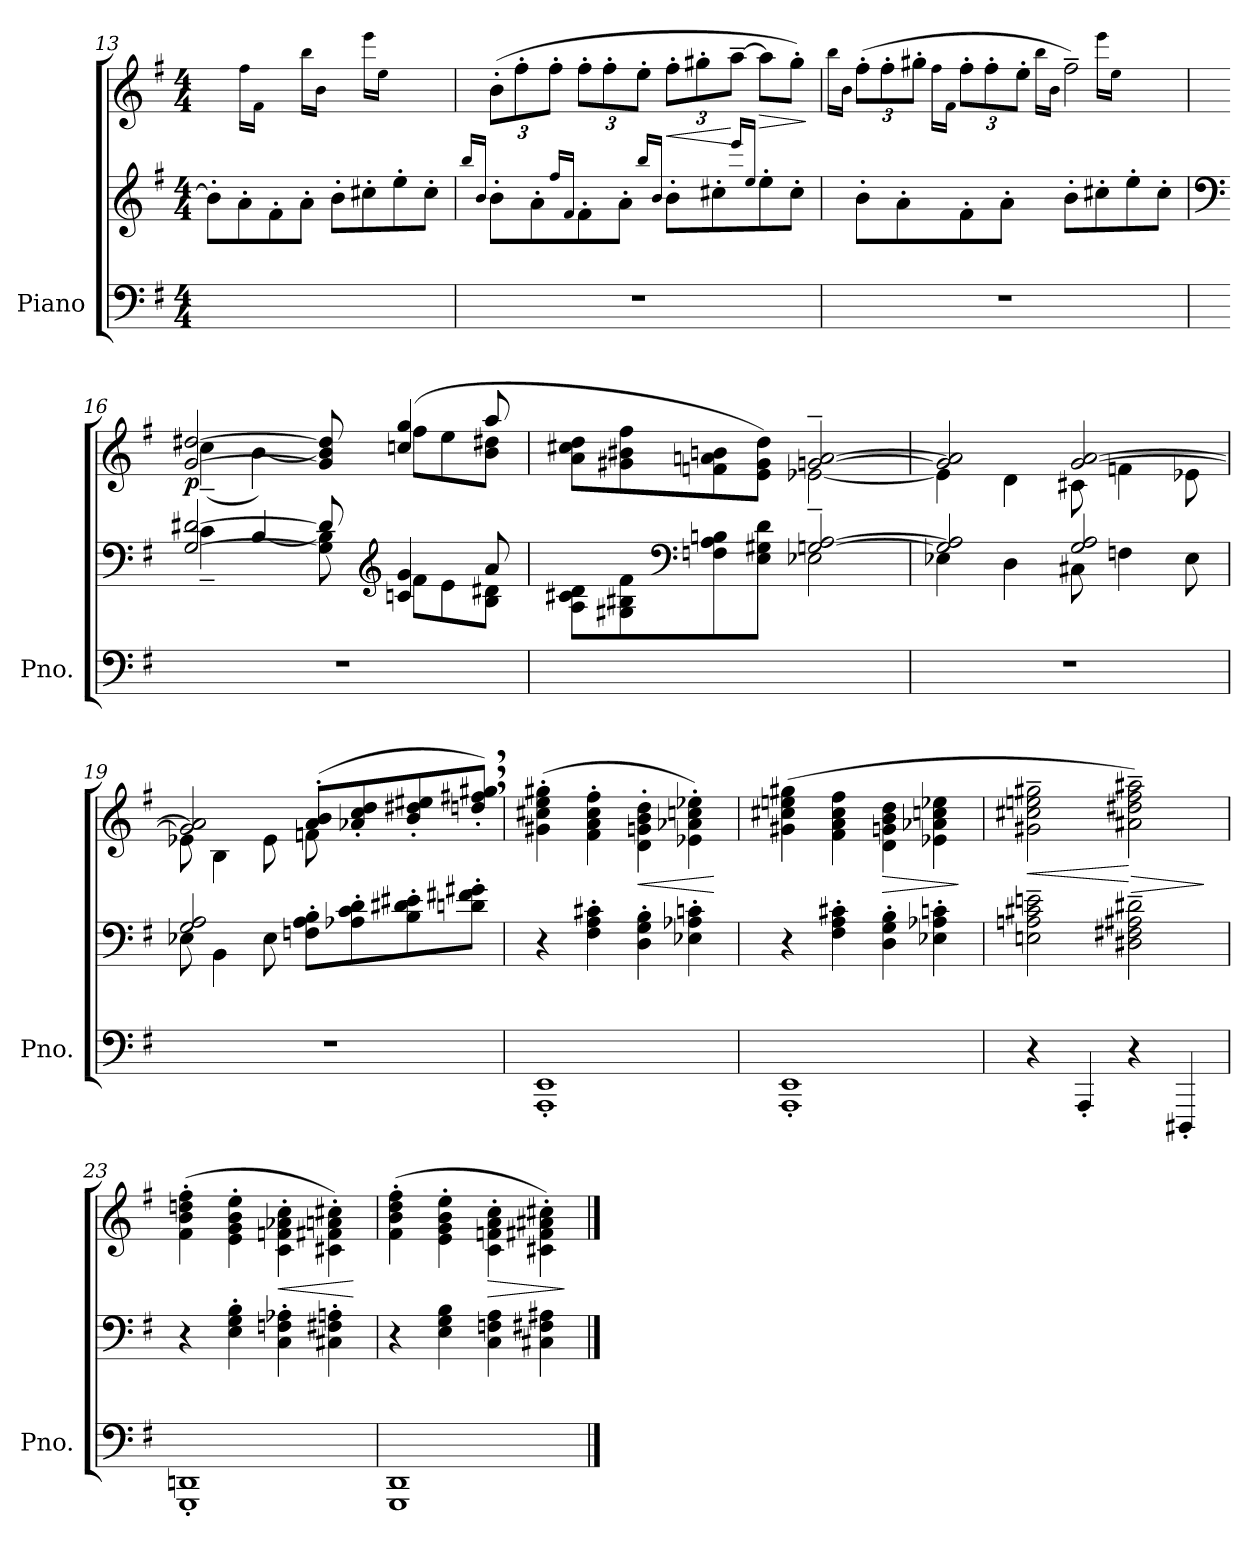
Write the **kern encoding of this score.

**kern	**kern	**kern	**dynam
*part1	*part1	*part1	*part1
*staff3	*staff2	*staff1	*staff1/2/3
*I"Piano	*	*	*
*I'Pno.	*	*	*
*clefF4	*clefG2	*clefG2	*
*k[f#]	*k[f#]	*k[f#]	*
*M4/4	*M4/4	*M4/4	*
=13	=13	=13	=13
*	*	*^	*
1ryy	8b'\L]	1ryy	4ryy	.
.	8a'\	.	.	.
.	.	.	(<16qff#\LL	.
.	.	.	16qf#\JJ	.
.	8f#'\)	.	4ryy	.
.	8a'\J	.	.	.
.	.	.	(<16qbb\LL	.
.	.	.	16qb\JJ	.
.	8b'\L)	.	4ryy	.
.	8cc#X'\	.	.	.
.	.	.	(<16qeee\LL	.
.	.	.	16qee\JJ	.
.	8ee'\)	.	4ryy	.
.	8cc#'\J	.	.	.
*	*	*v	*v	*
=14	=14	=14	=14
.	16qbb/LL	.	.
.	16qb/JJ	.	.
*	*	*Xbrackettup	*
1r	8b'\L	(>12b'\L	.
.	.	12ff#'\	.
.	8a'\	.	.
.	.	12ff#'\J	.
.	16qff#/LL	.	.
.	16qf#/JJ	.	.
.	8f#'\	12ff#'\L	.
.	.	12ff#'\	.
.	8a'\J	.	.
.	.	12ee'\J	.
.	16qbb/LL	.	.
.	16qb/JJ	.	.
!	!	!	!LO:HP:b
.	8b'\L	12ff#'\L	<
.	.	12gg#X'\	.
.	8cc#X'\	.	.
.	.	[12aa~\J	[
.	16qeee/LL	.	.
.	16qee/JJ	.	.
!	!	!	!LO:HP:b
.	8ee'\	8aa\L]	>
.	8cc#'\J	8gg#'\J)	.
.	.	.	]
!!LO:LB:g=z
=15	=15	=15	=15
*	*	*^	*
.	.	.	(<16qbb\LL	.
.	.	.	16qb\JJ	.
1r	8b'\L)	(>12ff#'\L	4ryy	.
.	.	12ff#'\	.	.
.	8a'\	.	.	.
.	.	12gg#X'\J	.	.
.	.	.	(<16qff#\LL	.
.	.	.	16qf#\JJ	.
.	8f#'\)	12ff#'\L	4ryy	.
.	.	12ff#'\	.	.
.	8a'\J	.	.	.
.	.	12ee'\J	.	.
.	.	.	(<16qbb\LL	.
.	.	.	16qb\JJ	.
.	8b'\L)	2ff#~\)	4ryy	.
.	8cc#X'\	.	.	.
.	.	.	(<16qeee\LL	.
.	.	.	16qee\JJ	.
.	8ee'\)	.	4ryy	.
.	8cc#'\J	.	.	.
=16	=16	=16	=16	=16
*	*clefF4	*	*	*
*	*^	*	*	*
!	!	!	!	!	!LO:DY:a=2
1r	[2G/ [2d#X/	4c~\	[2g/ [2dd#X/	(>4cc~\	p
.	.	[4B/	.	[4b\)	.
.	8d#/]	8G\] 8B\]	8ryy	8g/] 8b/] 8dd#/]	.
*	*clefG2	*	*	*	*
.	4cn/ 4g/	8f#\L	(>4ccn/ 4gg/	8ff#\L	.
.	.	8e\	.	8ee\	.
.	8a/	8B\ 8d#X\J	8aa/	8b\ 8dd#X\J	.
!!LO:LB:g=z	!!
=17	=17	=17	=17	=17	=17
1ryy	8A\ 8c#X\ 8d\L	2ryy	8a\ 8cc#X\ 8dd\L	2ryy	.
.	8G#X\ 8B#X\ 8f#\	.	8g#X\ 8b#X\ 8ff#\	.	.
*	*clefF4	*	*	*	*
.	8Fn\ 8A\ 8Bn\	.	8fn\ 8an\ 8bn\	.	.
.	8E\ 8G#X\ 8d\J	.	8e\ 8g#\ 8dd\J)	.	.
.	[2Gn/~ [2A/~	2E-X\	[2gn/~ [2a/~	[2e-X\	.
=18	=18	=18	=18	=18	=18
1r	2G/] 2A/]	4E-X\	2g/] 2a/]	4e-\]	.
.	.	4D\	.	4d\	.
.	2G/ 2A/	8C#X\	[2g/ [2a/	8c#X\	.
.	.	4Fn\	.	4fn\	.
.	.	8E-\	.	8e-X\	.
=19	=19	=19	=19	=19	=19
1r	2G/ 2A/	8E-X\	2g/] 2a/]	8e-X\	.
.	.	4BB\	.	4B\	.
.	.	8E-\	.	8e-\	.
.	8Fn\' 8A\' 8B\'L	2ryy	(>8a/' 8b/'L	8fn\	.
.	8A-X\' 8c\' 8d\'	.	8a-X/' 8cc/' 8dd/'	4.ryy	.
.	8B\' 8d#X\' 8e#X\'	.	8b/' 8dd#X/' 8ee#X/'	.	.
.	8dn\' 8f#X\' 8g#X\'J	.	8ddn/', 8ff#X/', 8gg#X/',J)	.	.
*	*v	*v	*	*	*
*	*	*v	*v	*
!!LO:LB:g=z
=20	=20	=20	=20
*	*	*MM60	*
1AAA' 1EE'	4r	(>4g#X\' 4cc#X\' 4ee\' 4gg#X\'	.
.	4F#\' 4A\' 4c#X\'	4f#\' 4a\' 4cc#\' 4ff#\'	.
!	!	!	!LO:HP:b
.	4D\' 4G\' 4B\'	4d\' 4gn\' 4b\' 4dd\'	<
.	4E-X\' 4A-X\' 4cn\'	4e-X\' 4a-X\' 4ccn\' 4ee-X\')	.
.	.	.	[
=21	=21	=21	=21
1AAA' 1EE'	4r	(>4g#X\ 4cc#X\ 4een\ 4gg#X\	.
.	4F#\' 4A\' 4c#X\'	4f#\ 4a\ 4cc#\ 4ff#\	.
!	!	!	!LO:HP:b
.	4D\' 4G\' 4B\'	4d\ 4gn\ 4b\ 4dd\	>
.	4E-X\' 4A-X\' 4cn\'	4e-X\ 4a-X\ 4ccn\ 4ee-X\	.
.	.	.	]
=22	=22	=22	=22
!	!	!	!LO:HP:b
4r	2En\~ 2An\~ 2c#X\~ 2en\~	2g#X\~ 2cc#X\~ 2een\~ 2gg#X\~	<
4AAA'/	.	.	.
!	!	!	!LO:HP:n=1:b
4r	2D#X\~ 2F#X\~ 2A#X\~ 2d#X\~	2a#X\~ 2dd#X\~ 2ff#\~ 2aa#X\~)	[ >
4DDD#X'/	.	.	.
.	.	.	]
=23	=23	=23	=23
1GGG' 1DDn'	4r	(>4f#\' 4b\' 4ddn\' 4ff#\'	.
.	4E\' 4G\' 4B\'	4e\' 4g\' 4b\' 4ee\'	.
!	!	!	!LO:HP:b
.	4C\' 4Fn\' 4A-X\'	4c\' 4fn\' 4a-X\' 4cc\'	<
.	4C#X\' 4F#X\' 4An\'	4c#X\' 4f#X\' 4an\' 4cc#X\')	.
.	.	.	[
=24	=24	=24	=24
1GGG 1DD	4r	(>4f#\' 4b\' 4dd\' 4ff#\'	.
.	4E\ 4G\ 4B\	4e\' 4g\' 4b\' 4ee\'	.
!	!	!	!LO:HP:b
.	4C\ 4Fn\ 4A\	4c\' 4fn\' 4a\' 4cc\'	>
.	4C#X\ 4F#X\ 4A#X\	4c#X\' 4f#X\' 4a#X\' 4cc#X\')	.
.	.	.	]
==	==	==	==
*-	*-	*-	*-
